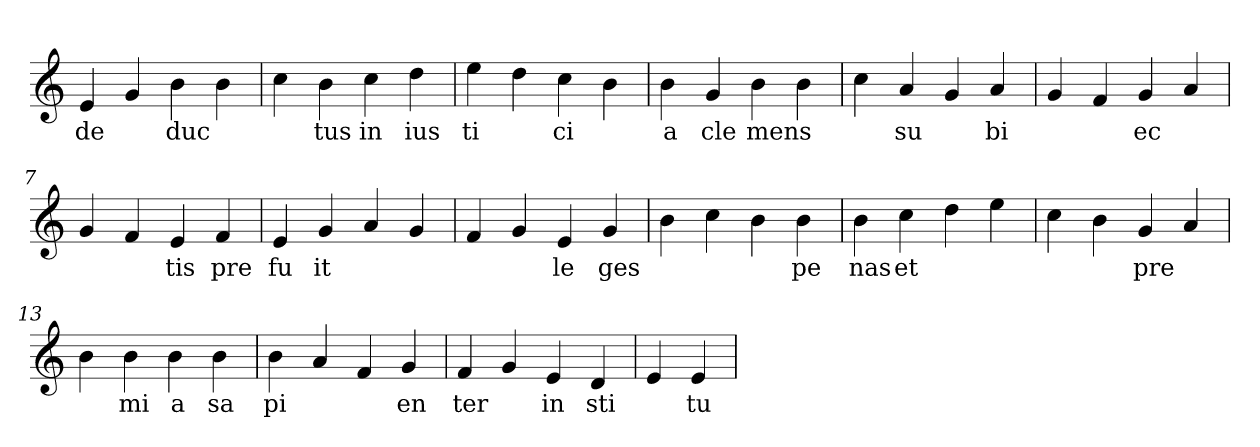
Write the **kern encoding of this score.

**kern	**text
*part1	*part1
*staff1	*staff1
*clefG2	*
=1	=1
4e	de
4g	.
4b	duc
4b	.
=2	=2
4cc	.
4b	tus
4cc	in
4dd	ius
=3	=3
4ee	ti
4dd	.
4cc	ci
4b	.
=4	=4
4b	a
4g	cle
4b	mens
4b	.
=5	=5
4cc	.
4a	su
4g	.
4a	bi
=6	=6
4g	.
4f	.
4g	ec
4a	.
=7	=7
4g	.
4f	.
4e	tis
4f	pre
=8	=8
4e	fu
4g	it
4a	.
4g	.
=9	=9
4f	.
4g	.
4e	le
4g	ges
=10	=10
4b	.
4cc	.
4b	.
4b	pe
=11	=11
4b	nas
4cc	et
4dd	.
4ee	.
=12	=12
4cc	.
4b	.
4g	pre
4a	.
=13	=13
4b	.
4b	mi
4b	a
4b	sa
=14	=14
4b	pi
4a	.
4f	.
4g	en
=15	=15
4f	ter
4g	.
4e	in
4d	sti
=16	=16
4e	.
4e	tu
=	=
*-	*-
